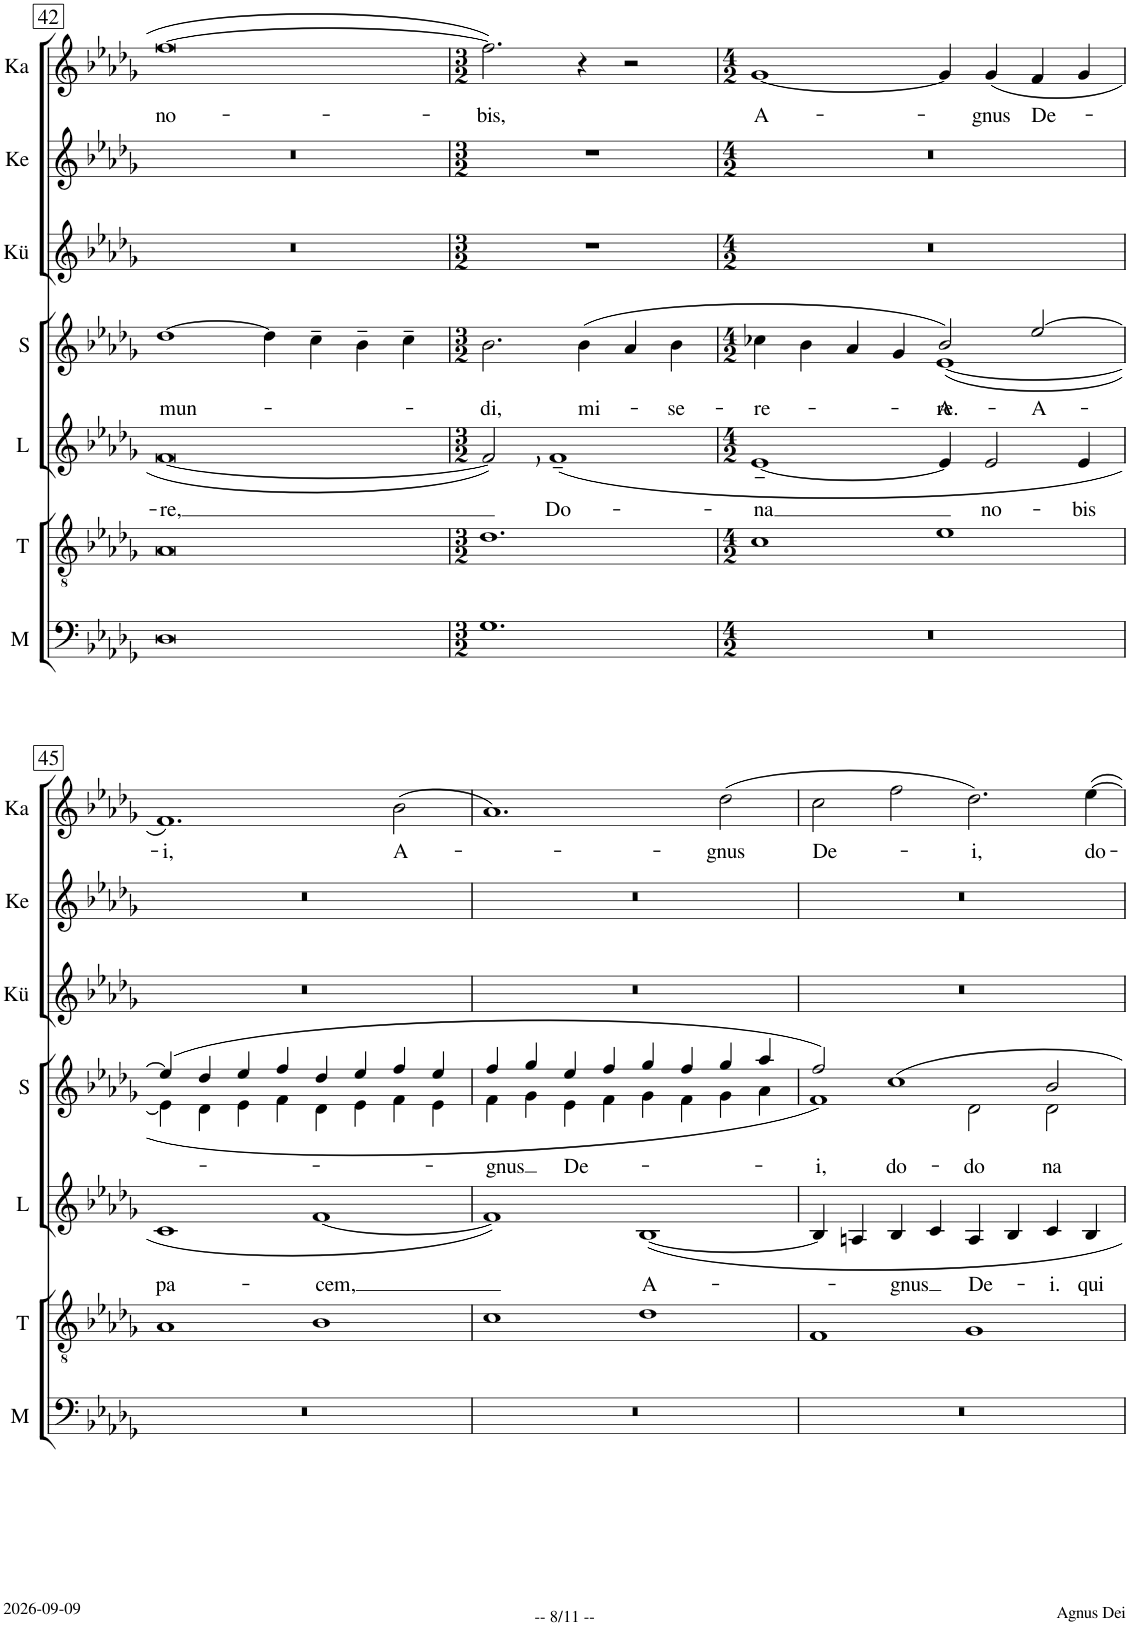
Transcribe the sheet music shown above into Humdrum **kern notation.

**kern	**kern	**kern	**text	**kern	**text	**kern	**kern	**kern	**text
*part7	*part6	*part5	*part5	*part4	*part4	*part3	*part2	*part1	*part1
*staff7	*staff6	*staff5	*staff5	*staff4	*staff4	*staff3	*staff2	*staff1	*staff1
*I"M	*I"T	*I"L	*	*I"S	*	*I"Kü	*I"Ke	*I"Ka	*
*I'M	*I'T	*I'L	*	*I'S	*	*I'Kü	*I'Ke	*I'Ka	*
!!LO:PB:g=z
*clefF4	*clefGv2	*clefG2	*	*clefG2	*	*clefG2	*clefG2	*clefG2	*
*k[b-e-a-d-g-]	*k[b-e-a-d-g-]	*k[b-e-a-d-g-]	*	*k[b-e-a-d-g-]	*	*k[b-e-a-d-g-]	*k[b-e-a-d-g-]	*k[b-e-a-d-g-]	*
*M4/2	*M4/2	*M4/2	*	*M4/2	*	*M4/2	*M4/2	*M4/2	*
=42	=42	=42	=42	=42	=42	=42	=42	=42	=42
!	!	!	!LO:LY:b	!	!LO:LY:b	!	!	!	!LO:LY:b
0D-	0A-	[0f	-re,	[1dd-	mun-	0r	0r	[0ff	no-
.	.	.	.	4dd-\]	.	.	.	.	.
.	.	.	.	4cc~\	.	.	.	.	.
.	.	.	.	4b-~\	.	.	.	.	.
.	.	.	.	4cc~\	.	.	.	.	.
=43	=43	=43	=43	=43	=43	=43	=43	=43	=43
*M3/2	*M3/2	*M3/2	*	*M3/2	*	*M3/2	*M3/2	*M3/2	*
!	!	!	!	!	!LO:LY:b	!	!	!	!LO:LY:b
1.G-	1.d-	2f,</]	.	2.b-\	-di,	1.r	1.r	2.ff\]	-bis,
!	!	!	!LO:LY:b	!	!	!	!	!	!
.	.	(1f~	Do-	.	.	.	.	.	.
!	!	!	!	!	!LO:LY:b	!	!	!	!
.	.	.	.	(4b-\	mi-	.	.	4r	.
.	.	.	.	4a-/	.	.	.	2r	.
!	!	!	!	!	!LO:LY:b	!	!	!	!
.	.	.	.	4b-\	-se-	.	.	.	.
=44	=44	=44	=44	=44	=44	=44	=44	=44	=44
*M4/2	*M4/2	*M4/2	*	*M4/2	*	*M4/2	*M4/2	*M4/2	*
!	!	!	!LO:LY:b	!	!LO:LY:b	!	!	!	!LO:LY:b
*	*	*	*	*^	*	*	*	*	*
0r	1c	[1e-~	-na	4cc-X\	1ryy	-re-	0r	0r	[1g-	A-
.	.	.	.	4b-\	.	.	.	.	.	.
.	.	.	.	4a-/	.	.	.	.	.	.
.	.	.	.	4g-/	.	.	.	.	.	.
!	!	!	!	!	!	!LO:LY:b	!	!	!	!
!	!	!	!	!	!	!LO:LY:b	!	!	!	!
.	1e-	4e-/]	.	2b-/)	([1e-	A-	.	.	4g-/]	.
!	!	!	!LO:LY:b	!	!	!	!	!	!	!LO:LY:b
.	.	2e-/	no-	.	.	.	.	.	(4g-/	-gnus
!	!	!	!	!	!	!LO:LY:b	!	!	!	!LO:LY:b
.	.	.	.	[2ee-/	.	A-	.	.	4f/	De-
!	!	!	!LO:LY:b	!	!	!	!	!	!	!
.	.	4e-/	-bis	.	.	.	.	.	4g-/	.
!!LO:LB:g=z
=45	=45	=45	=45	=45	=45	=45	=45	=45	=45	=45
!	!	!	!LO:LY:b	!	!	!	!	!	!	!LO:LY:b
0r	1A-	1c	pa-	(4ee-/]	4e-\]	.	0r	0r	1.f)	-i,
.	.	.	.	4dd-/	4d-\	.	.	.	.	.
.	.	.	.	4ee-/	4e-\	.	.	.	.	.
.	.	.	.	4ff/	4f\	.	.	.	.	.
!	!	!	!LO:LY:b	!	!	!	!	!	!	!
.	1B-	[1f	-cem,	4dd-/	4d-\	.	.	.	.	.
.	.	.	.	4ee-/	4e-\	.	.	.	.	.
!	!	!	!	!	!	!	!	!	!	!LO:LY:b
.	.	.	.	4ff/	4f\	.	.	.	(2b-\	A-
.	.	.	.	4ee-/	4e-\	.	.	.	.	.
=46	=46	=46	=46	=46	=46	=46	=46	=46	=46	=46
!	!	!	!	!	!	!LO:LY:b	!	!	!	!
0r	1c	1f])	.	4ff/	4f\	-gnus	0r	0r	1.a-)	.
.	.	.	.	4gg-/	4g-\	.	.	.	.	.
!	!	!	!	!	!	!LO:LY:b	!	!	!	!
.	.	.	.	4ee-/	4e-\	De-	.	.	.	.
.	.	.	.	4ff/	4f\	.	.	.	.	.
!	!	!	!LO:LY:b	!	!	!	!	!	!	!
.	1d-	[1B-	A-	4gg-/	4g-\	.	.	.	.	.
.	.	.	.	4ff/	4f\	.	.	.	.	.
!	!	!	!	!	!	!	!	!	!	!LO:LY:b
.	.	.	.	4gg-/	4g-\	.	.	.	(2dd-\	-gnus
.	.	.	.	4aa-/	4a-\	.	.	.	.	.
=47	=47	=47	=47	=47	=47	=47	=47	=47	=47	=47
!	!	!	!	!	!	!LO:LY:b	!	!	!	!LO:LY:b
0r	1F	4B-/]	.	2ff/)	1f)	-i,	0r	0r	2cc\	De-
.	.	4An/	.	.	.	.	.	.	.	.
!	!	!	!LO:LY:b	!	!	!LO:LY:b	!	!	!	!
.	.	4B-/	-gnus	1cc	.	do-	.	.	2ff\	.
.	.	4c/	.	.	.	.	.	.	.	.
!	!	!	!LO:LY:b	!	!	!LO:LY:b	!	!	!	!LO:LY:b
.	1G-	4A/	De-	.	2d-\	do-	.	.	2.dd-\)	-i,
.	.	4B-/	.	.	.	.	.	.	.	.
!	!	!	!LO:LY:b	!	!	!LO:LY:b	!	!	!	!
.	.	4c/	-i.	2b-/	2d-\	-na	.	.	.	.
!	!	!	!LO:LY:b	!	!	!	!	!	!	!LO:LY:b
.	.	4B-/	qui	.	.	.	.	.	[4ee-\	do-
*	*	*	*	*v	*v	*	*	*	*	*
=	=	=	=	=	=	=	=	=	=
*-	*-	*-	*-	*-	*-	*-	*-	*-	*-
